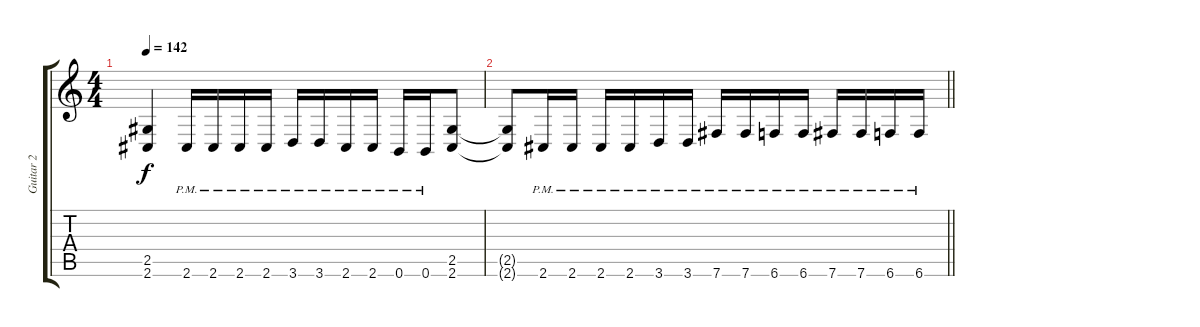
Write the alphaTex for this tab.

\track ("Guitar 2" "Guitar 2") {instrument distortionguitar}
\staff {score tabs}
\tuning (Db4 Ab3 E3 B2 Gb2 B1) {hide}
\ts (4 4)
\tempo 142
\clef g2
\ks c
(2.5 2.6).4{dy f} 2.6{pm}.16 2.6{pm}.16 2.6{pm}.16 2.6{pm}.16 3.6{pm}.16 3.6{pm}.16 2.6{pm}.16 2.6{pm}.16 0.6{pm}.16 0.6{pm}.16 (2.5 2.6).8 |
\barLineRight lightlight
(2.5{t} 2.6{t}).8 2.6{pm}.16 2.6{pm}.16 2.6{pm}.16 2.6{pm}.16 3.6{pm}.16 3.6{pm}.16 7.6{pm}.16 7.6{pm}.16 6.6{pm}.16 6.6{pm}.16 7.6{pm}.16 7.6{pm}.16 6.6{pm}.16 6.6{pm}.16
